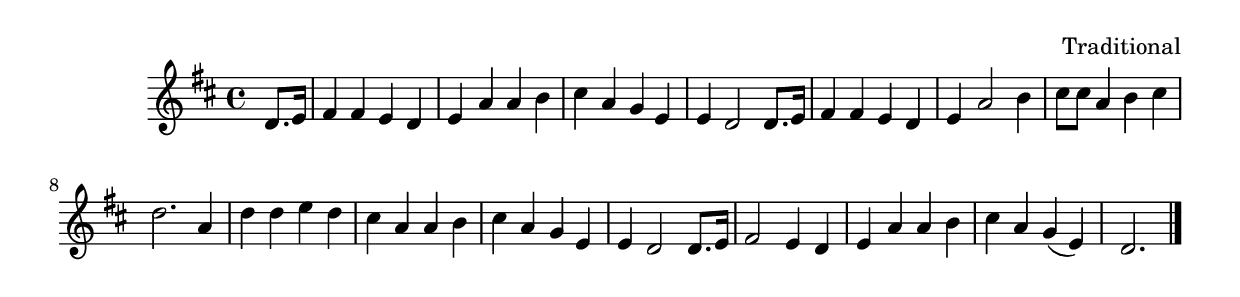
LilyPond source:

\version "2.16.0"

\header {
  %title = "Muirsheen Durkin"
  composer = "Traditional"
}

<<
  \chords {}
    \relative d'
    {
      \time 4/4
      \key d \major
      \partial 4 d8. e16 | 
      fis4 fis e d | 
      e a a b |
      cis a g e | 
      e d2 d8. e16 | 
      fis4 fis e d | 
      e a2 b4 | 
      cis8 cis a4 b cis |
      d2. a4 | 
      d d e d | 
      cis a a b | 
      cis a g e | 
      e d2 d8. e16 |
      fis2 e4 d | 
      e a a b |
      cis a g( e) | 
      d2. \bar "|."
    }
>>
